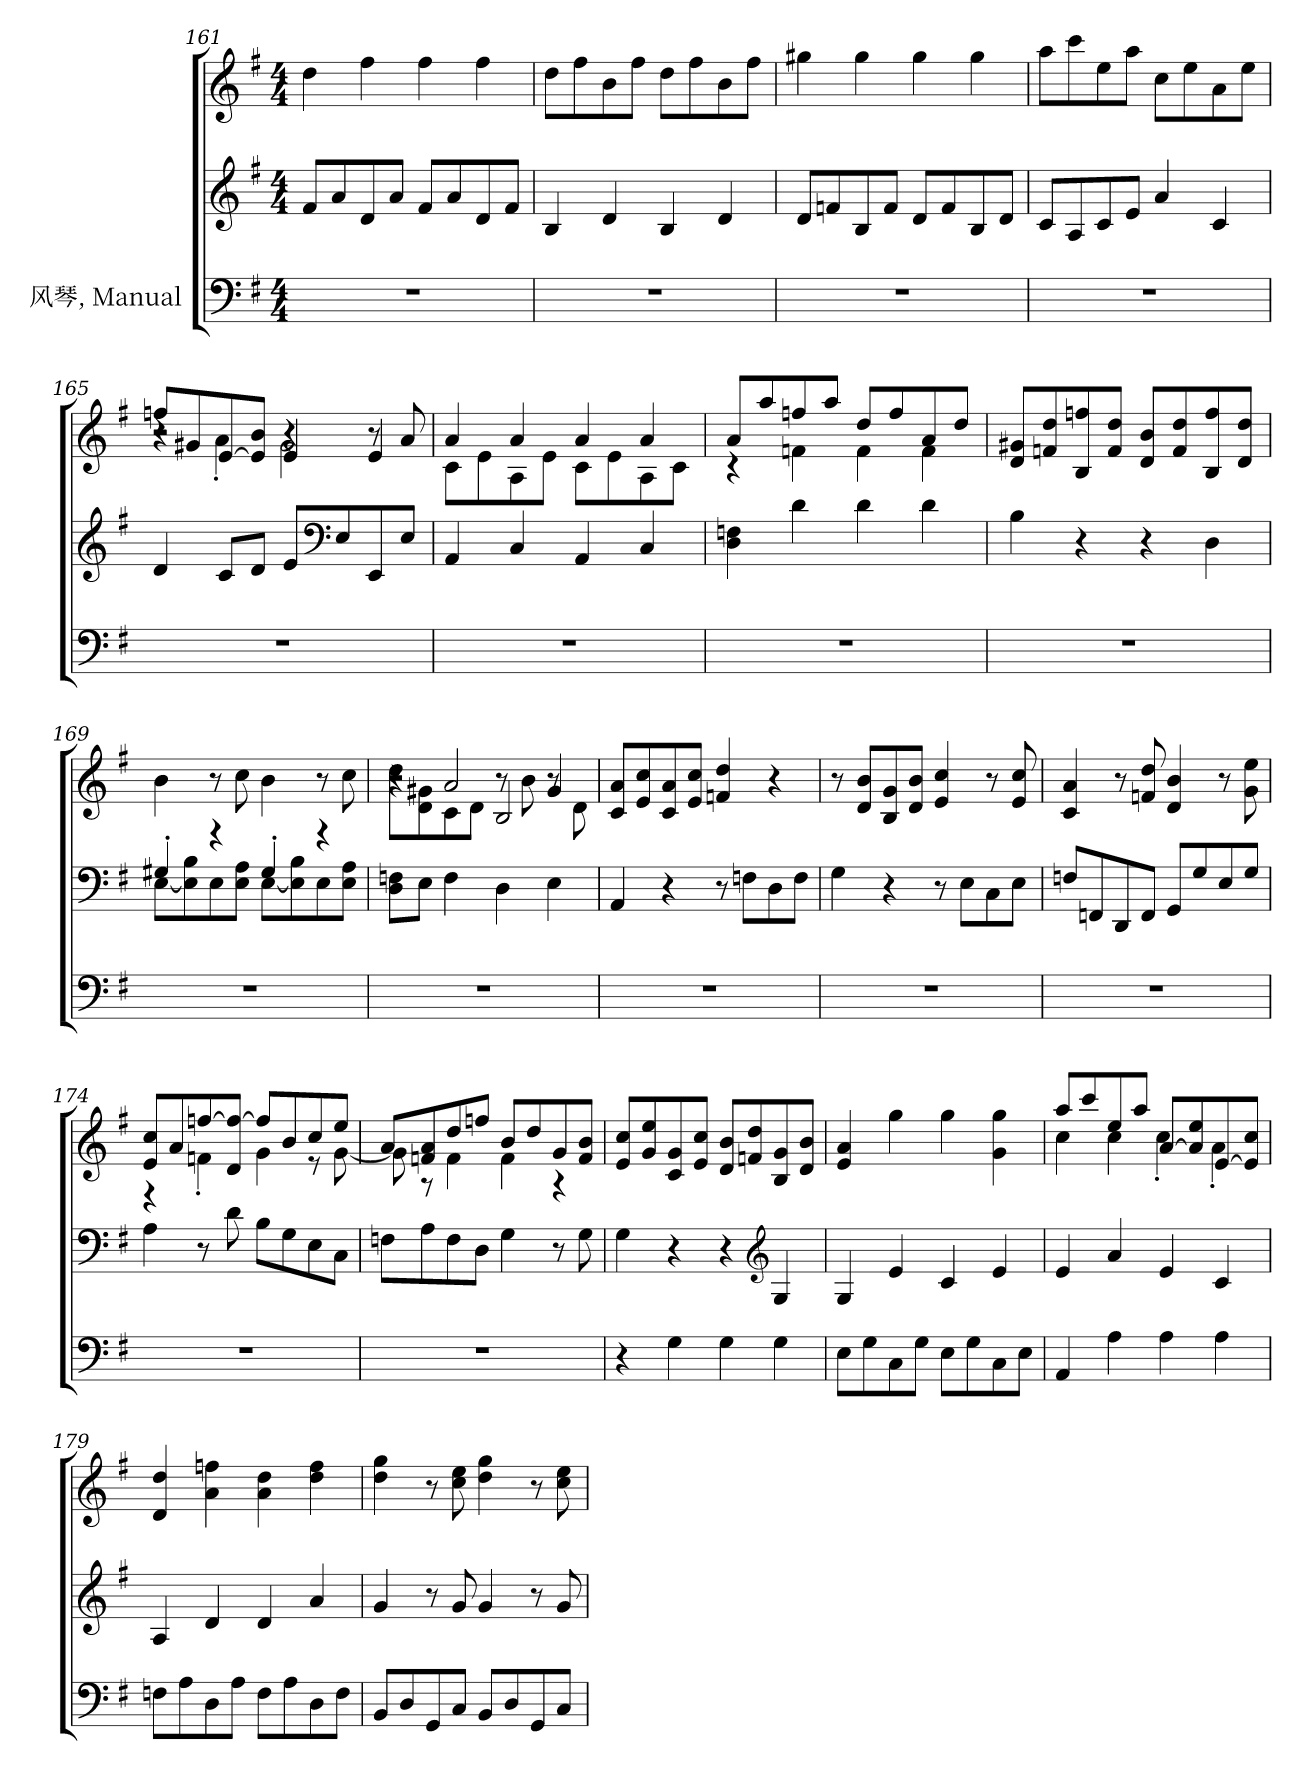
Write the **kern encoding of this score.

**kern	**kern	**kern
*part1	*part1	*part1
*staff3	*staff2	*staff1
*I"风琴, Manual	*	*
!!LO:LB:g=z
*clefF4	*clefG2	*clefG2
*k[f#]	*k[f#]	*k[f#]
*M4/4	*M4/4	*M4/4
=161	=161	=161
1r	8f#/L	4dd\
.	8a/	.
.	8d/	4ff#\
.	8a/J	.
.	8f#/L	4ff#\
.	8a/	.
.	8d/	4ff#\
.	8f#/J	.
=162	=162	=162
1r	4B/	8dd\L
.	.	8ff#\
.	4d/	8b\
.	.	8ff#\J
.	4B/	8dd\L
.	.	8ff#\
.	4d/	8b\
.	.	8ff#\J
=163	=163	=163
1r	8d/L	4gg#X\
.	8fn/	.
.	8B/	4gg#\
.	8f/J	.
.	8d/L	4gg#\
.	8f/	.
.	8B/	4gg#\
.	8d/J	.
=164	=164	=164
1r	8c/L	8aa\L
.	8A/	8ccc\
.	8c/	8ee\
.	8e/J	8aa\J
.	4a/	8cc\L
.	.	8ee\
.	4c/	8a\
.	.	8ee\J
!!LO:LB:g=z
=165	=165	=165
*	*	*^
*	*	*	*^
1r	4d/	8ffn/L	4r	2r
.	.	8g#X/	.	.
.	8c/L	[8e/	4a'\	.
.	8d/J	8e/] 8b/J	.	.
.	8e/L	4e/	2g#\	4r
*	*clefF4	*	*	*
.	8E/	.	.	.
.	8EE/	8r	.	4e/
.	8E/J	8a/	.	.
*	*	*	*v	*v
=166	=166	=166	=166
1r	4AA/	4a/	8c\L
.	.	.	8e\
.	4C/	4a/	8A\
.	.	.	8e\J
.	4AA/	4a/	8c\L
.	.	.	8e\
.	4C/	4a/	8A\
.	.	.	8c\J
=167	=167	=167	=167
1r	4D\ 4Fn\	8a/L	4r
.	.	8aa/	.
.	4d\	8ffn/	4fn\
.	.	8aa/J	.
.	4d\	8dd/L	4f\
.	.	8ff/	.
.	4d\	8a/	4f\
.	.	8dd/J	.
*	*	*v	*v
=168	=168	=168
1r	4B\	8d/ 8g#X/L
.	.	8fn/ 8dd/
.	4r	8B/ 8ffn/
.	.	8f/ 8dd/J
.	4r	8d/ 8b/L
.	.	8f/ 8dd/
.	4D\	8B/ 8ff/
.	.	8d/ 8dd/J
!!LO:LB:g=z
=169	=169	=169
*	*^	*
1r	4G#X'/	[8E\L	4b\
.	.	8E\] 8B\	.
.	4r	8E\	8r
.	.	8E\ 8A\J	8cc\
.	4G#'/	[8E\L	4b\
.	.	8E\] 8B\	.
.	4r	8E\	8r
.	.	8E\ 8A\J	8cc\
*	*v	*v	*
=170	=170	=170
*	*	*^
*	*	*	*^
1r	8D\ 8Fn\L	4r	8dd\L	2r
.	8E\J	.	8d\ 8g#X\	.
.	4F\	2a/	8c\	.
.	.	.	8d\J	.
.	4D\	.	8r	2B/
.	.	.	8b\	.
.	4E\	4g#/	8r	.
.	.	.	8d\	.
*	*	*v	*v	*v
=171	=171	=171
1r	4AA/	8c/ 8a/L
.	.	8e/ 8cc/
.	4r	8c/ 8a/
.	.	8e/ 8cc/J
.	8r	4fn/ 4dd/
.	8Fn\L	.
.	8D\	4r
.	8F\J	.
=172	=172	=172
1r	4G\	8r
.	.	8d/ 8b/L
.	4r	8B/ 8g/
.	.	8d/ 8b/J
.	8r	4e/ 4cc/
.	8E\L	.
.	8C\	8r
.	8E\J	8e/ 8cc/
!!LO:PB:g=z
=173	=173	=173
1r	8Fn/L	4c/ 4a/
.	8FFn/	.
.	8DD/	8r
.	8FF/J	8fn/ 8dd/
.	8GG/L	4d/ 4b/
.	8G/	.
.	8E/	8r
.	8G/J	8g\ 8ee\
=174	=174	=174
*	*	*^
1r	4A\	8e/ 8cc/L	4r
.	.	8a/	.
.	8r	[8ffn/	4fn'\
.	8d\	8d/ 8ff/_J	.
.	8B\L	8ff/L]	4g\
.	8G\	8b/	.
.	8E\	8cc/	8r
.	8C\J	8ee/J	[8g\
=175	=175	=175	=175
1r	8Fn\L	8a/L	8g\]
.	8A\	8fn/ 8a/	8r
.	8F\	8dd/	4f\
.	8D\J	8ffn/J	.
.	4G\	8b/L	4f\
.	.	8dd/	.
.	8r	8g/	4r
.	8G\	8f/ 8b/J	.
*	*	*v	*v
=176	=176	=176
4r	4G\	8e/ 8cc/L
.	.	8g/ 8ee/
4G\	4r	8c/ 8g/
.	.	8e/ 8cc/J
4G\	4r	8d/ 8b/L
.	.	8fn/ 8dd/
*	*clefG2	*
4G\	4G/	8B/ 8g/
.	.	8d/ 8b/J
!!LO:LB:g=z
=177	=177	=177
8E\L	4G/	4e/ 4a/
8G\	.	.
8C\	4e/	4gg\
8G\J	.	.
8E\L	4c/	4gg\
8G\	.	.
8C\	4e/	4g\ 4gg\
8E\J	.	.
=178	=178	=178
*	*	*^
4AA/	4e/	8aa/L	4cc\
.	.	8ccc/	.
4A\	4a/	8ee/	4cc\
.	.	8aa/J	.
4A\	4e/	[8a/L	4cc'\
.	.	8a/] 8ee/	.
4A\	4c/	[8e/	4a'\
.	.	8e/] 8cc/J	.
*	*	*v	*v
=179	=179	=179
8Fn\L	4A/	4d/ 4dd/
8A\	.	.
8D\	4d/	4a\ 4ffn\
8A\J	.	.
8F\L	4d/	4a\ 4dd\
8A\	.	.
8D\	4a/	4dd\ 4ff\
8F\J	.	.
=180	=180	=180
8BB/L	4g/	4dd\ 4gg\
8D/	.	.
8GG/	8r	8r
8C/J	8g/	8cc\ 8ee\
8BB/L	4g/	4dd\ 4gg\
8D/	.	.
8GG/	8r	8r
8C/J	8g/	8cc\ 8ee\
=	=	=
*-	*-	*-
